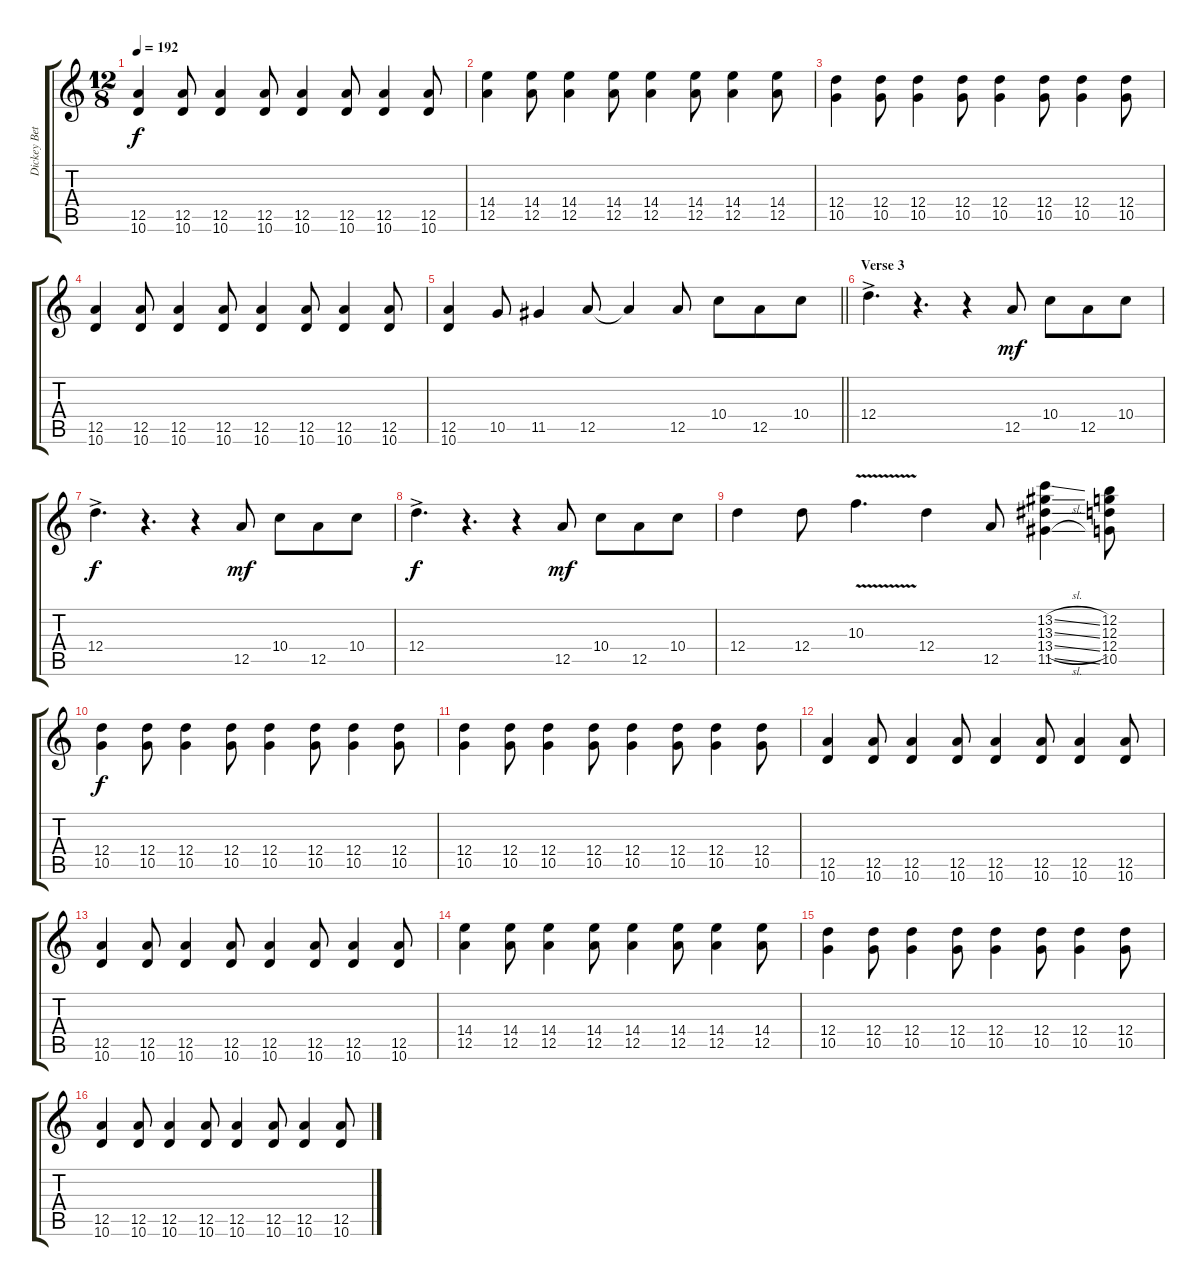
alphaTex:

\track ("Dickey Betts - Guitar" "Dickey Bet") {instrument electricguitarclean}
\staff {score tabs}
\tuning (E4 B3 G3 D3 A2 E2) {hide}
\ts (12 8)
\tempo 192
\clef g2
\ks c
(12.5 10.6).4{dy f} (12.5 10.6).8 (12.5 10.6).4 (12.5 10.6).8 (12.5 10.6).4 (12.5 10.6).8 (12.5 10.6).4 (12.5 10.6).8 |
(14.4 12.5).4 (14.4 12.5).8 (14.4 12.5).4 (14.4 12.5).8 (14.4 12.5).4 (14.4 12.5).8 (14.4 12.5).4 (14.4 12.5).8 |
(12.4 10.5).4 (12.4 10.5).8 (12.4 10.5).4 (12.4 10.5).8 (12.4 10.5).4 (12.4 10.5).8 (12.4 10.5).4 (12.4 10.5).8 |
(12.5 10.6).4 (12.5 10.6).8 (12.5 10.6).4 (12.5 10.6).8 (12.5 10.6).4 (12.5 10.6).8 (12.5 10.6).4 (12.5 10.6).8 |
\barLineRight lightlight
(12.5 10.6).4 10.5.8 11.5.4 12.5.8 12.5{t}.4 12.5.8 10.4.8 12.5.8 10.4.8 |
\section ("" "Verse 3 ")
12.4{ac}.4{d} r.4{d} r.4 12.5.8{dy mf} 10.4.8 12.5.8 10.4.8 |
12.4{ac}.4{d dy f} r.4{d} r.4 12.5.8{dy mf} 10.4.8 12.5.8 10.4.8 |
12.4{ac}.4{d dy f} r.4{d} r.4 12.5.8{dy mf} 10.4.8 12.5.8 10.4.8 |
12.4.4 12.4.8 10.3{v}.4{d} 12.4.4 12.5.8 (13.2{sl} 13.3{sl} 13.4{sl} 11.5{sl}).4 (12.2 12.3 12.4 10.5).8 |
(12.4 10.5).4{dy f} (12.4 10.5).8 (12.4 10.5).4 (12.4 10.5).8 (12.4 10.5).4 (12.4 10.5).8 (12.4 10.5).4 (12.4 10.5).8 |
(12.4 10.5).4 (12.4 10.5).8 (12.4 10.5).4 (12.4 10.5).8 (12.4 10.5).4 (12.4 10.5).8 (12.4 10.5).4 (12.4 10.5).8 |
(12.5 10.6).4 (12.5 10.6).8 (12.5 10.6).4 (12.5 10.6).8 (12.5 10.6).4 (12.5 10.6).8 (12.5 10.6).4 (12.5 10.6).8 |
(12.5 10.6).4 (12.5 10.6).8 (12.5 10.6).4 (12.5 10.6).8 (12.5 10.6).4 (12.5 10.6).8 (12.5 10.6).4 (12.5 10.6).8 |
(14.4 12.5).4 (14.4 12.5).8 (14.4 12.5).4 (14.4 12.5).8 (14.4 12.5).4 (14.4 12.5).8 (14.4 12.5).4 (14.4 12.5).8 |
(12.4 10.5).4 (12.4 10.5).8 (12.4 10.5).4 (12.4 10.5).8 (12.4 10.5).4 (12.4 10.5).8 (12.4 10.5).4 (12.4 10.5).8 |
(12.5 10.6).4 (12.5 10.6).8 (12.5 10.6).4 (12.5 10.6).8 (12.5 10.6).4 (12.5 10.6).8 (12.5 10.6).4 (12.5 10.6).8
